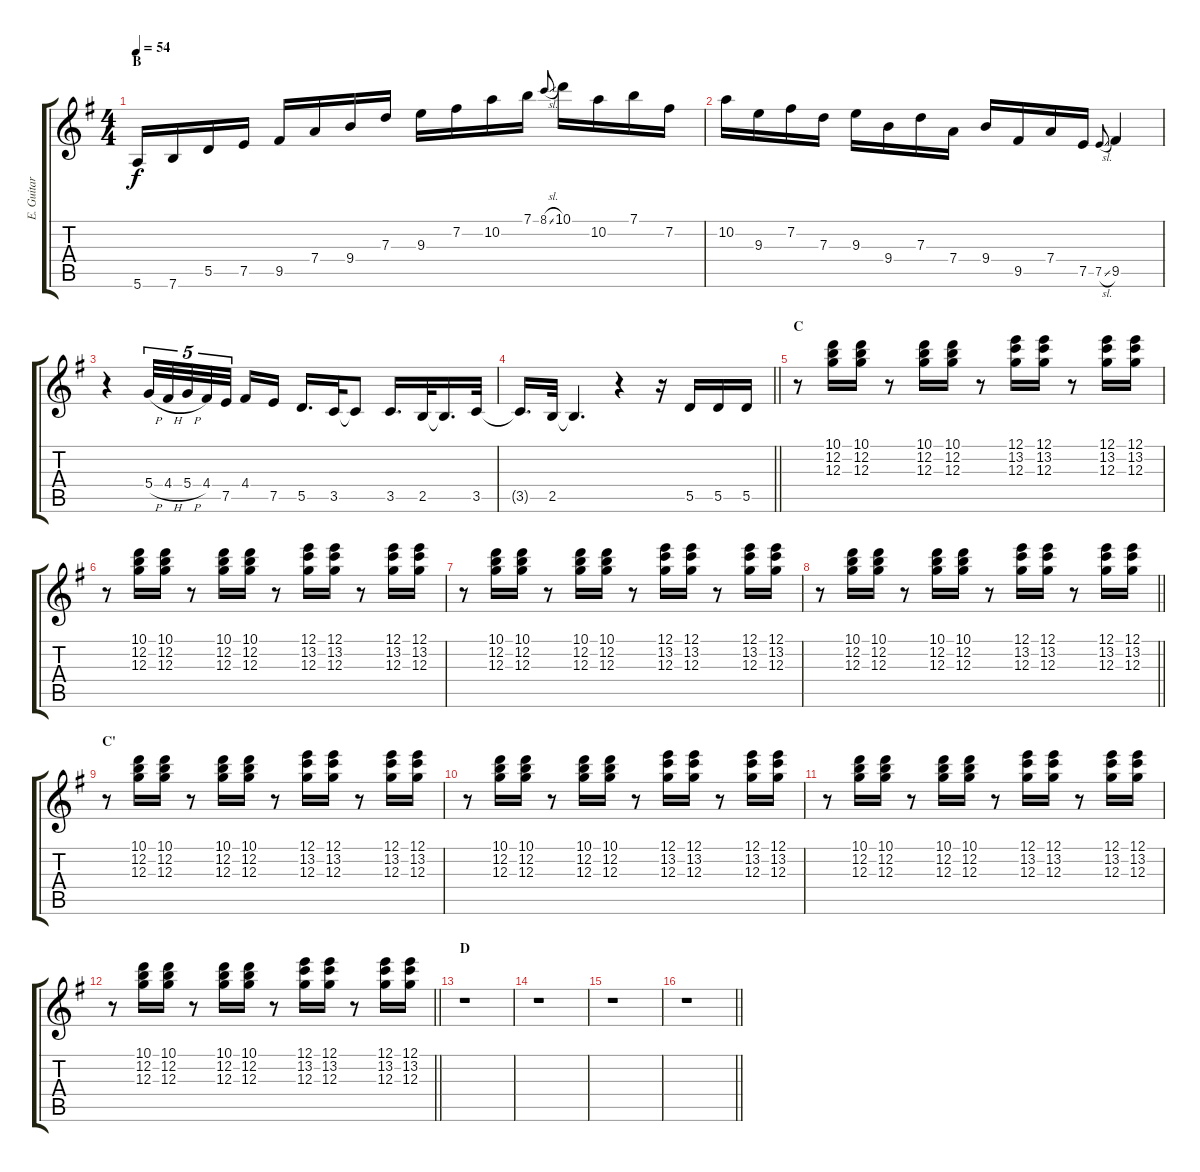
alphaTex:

\track ("E. Guitar II" "E. Guitar ") {instrument electricguitarjazz}
\staff {score tabs}
\tuning (E4 B3 G3 D3 A2 E2) {hide}
\ts (4 4)
\section ("" "B")
\tempo 54
\clef g2
\ks g
5.6.16{dy f} 7.6.16 5.5.16 7.5.16 9.5.16 7.4.16 9.4.16 7.3.16 9.3.16 7.2.16 10.2.16 7.1.16 8.1{sl}.8{gr onbeat} 10.1.16 10.2.16 7.1.16 7.2.16 |
10.2.16 9.3.16 7.2.16 7.3.16 9.3.16 9.4.16 7.3.16 7.4.16 9.4.16 9.5.16 7.4.16 7.5.16 7.5{sl}.8{gr onbeat} 9.5.4 |
r.4 5.4{h}.32{tu (5 4)} 4.4{h}.32{tu (5 4)} 5.4{h}.32{tu (5 4)} 4.4.32{tu (5 4)} 7.5.32{tu (5 4) beam splitsecondary} 4.4.16 7.5.16 5.5.16{d} 3.5.32 3.5{t}.8 3.5.16{d} 2.5.32 2.5{t}.16{d} 3.5.32 |
\barLineRight lightlight
3.5{t}.16{d} 2.5.32 2.5{t}.4{d} r.4 r.16 5.5.16 5.5.16 5.5.16 |
\section ("" "C")
r.8{instrument electricguitarclean} (10.1 12.2 12.3).16 (10.1 12.2 12.3).16 r.8 (10.1 12.2 12.3).16 (10.1 12.2 12.3).16 r.8 (12.1 13.2 12.3).16 (12.1 13.2 12.3).16 r.8 (12.1 13.2 12.3).16 (12.1 13.2 12.3).16 |
r.8 (10.1 12.2 12.3).16 (10.1 12.2 12.3).16 r.8 (10.1 12.2 12.3).16 (10.1 12.2 12.3).16 r.8 (12.1 13.2 12.3).16 (12.1 13.2 12.3).16 r.8 (12.1 13.2 12.3).16 (12.1 13.2 12.3).16 |
r.8 (10.1 12.2 12.3).16 (10.1 12.2 12.3).16 r.8 (10.1 12.2 12.3).16 (10.1 12.2 12.3).16 r.8 (12.1 13.2 12.3).16 (12.1 13.2 12.3).16 r.8 (12.1 13.2 12.3).16 (12.1 13.2 12.3).16 |
\barLineRight lightlight
r.8 (10.1 12.2 12.3).16 (10.1 12.2 12.3).16 r.8 (10.1 12.2 12.3).16 (10.1 12.2 12.3).16 r.8 (12.1 13.2 12.3).16 (12.1 13.2 12.3).16 r.8 (12.1 13.2 12.3).16 (12.1 13.2 12.3).16 |
\section ("" "C'")
r.8 (10.1 12.2 12.3).16 (10.1 12.2 12.3).16 r.8 (10.1 12.2 12.3).16 (10.1 12.2 12.3).16 r.8 (12.1 13.2 12.3).16 (12.1 13.2 12.3).16 r.8 (12.1 13.2 12.3).16 (12.1 13.2 12.3).16 |
r.8 (10.1 12.2 12.3).16 (10.1 12.2 12.3).16 r.8 (10.1 12.2 12.3).16 (10.1 12.2 12.3).16 r.8 (12.1 13.2 12.3).16 (12.1 13.2 12.3).16 r.8 (12.1 13.2 12.3).16 (12.1 13.2 12.3).16 |
r.8 (10.1 12.2 12.3).16 (10.1 12.2 12.3).16 r.8 (10.1 12.2 12.3).16 (10.1 12.2 12.3).16 r.8 (12.1 13.2 12.3).16 (12.1 13.2 12.3).16 r.8 (12.1 13.2 12.3).16 (12.1 13.2 12.3).16 |
\barLineRight lightlight
r.8 (10.1 12.2 12.3).16 (10.1 12.2 12.3).16 r.8 (10.1 12.2 12.3).16 (10.1 12.2 12.3).16 r.8 (12.1 13.2 12.3).16 (12.1 13.2 12.3).16 r.8 (12.1 13.2 12.3).16 (12.1 13.2 12.3).16 |
\section ("" "D")
r.1 |
r.1 |
r.1 |
\barLineRight lightlight
r.1
